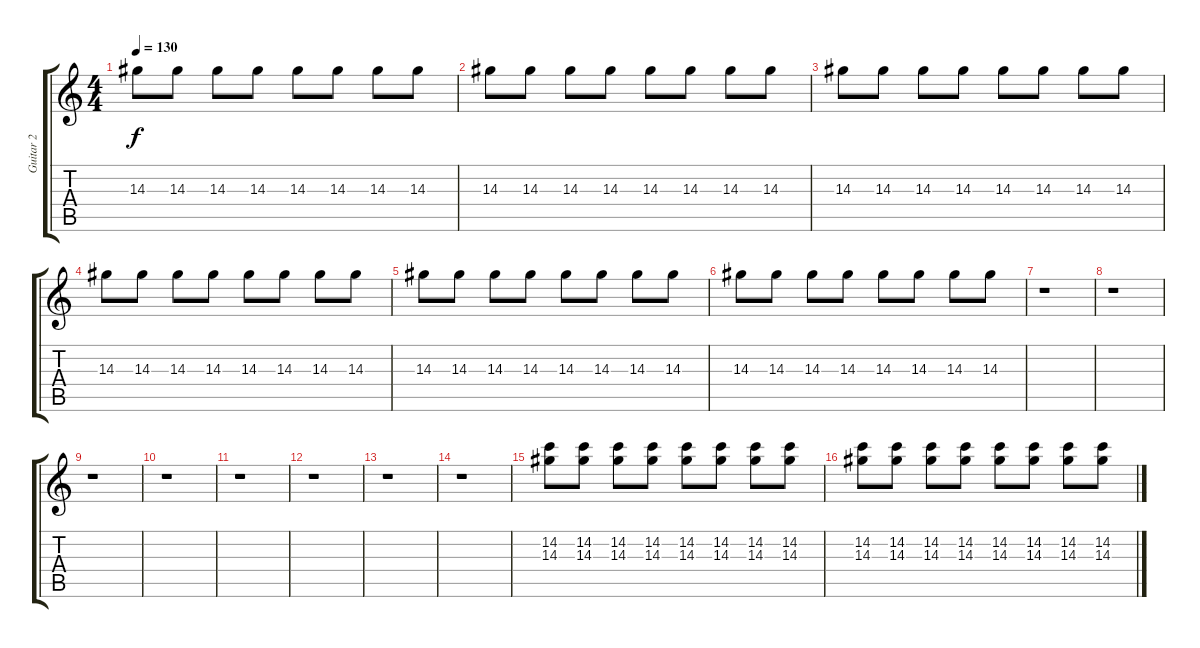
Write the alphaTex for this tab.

\track ("Guitar 2" "Guitar 2") {instrument distortionguitar}
\staff {score tabs}
\tuning (Eb4 Bb3 Gb3 Db3 Ab2 Eb2) {hide}
\ts (4 4)
\tempo 130
\clef g2
\ks c
14.3.8{dy f} 14.3.8 14.3.8 14.3.8 14.3.8 14.3.8 14.3.8 14.3.8 |
14.3.8 14.3.8 14.3.8 14.3.8 14.3.8 14.3.8 14.3.8 14.3.8 |
14.3.8 14.3.8 14.3.8 14.3.8 14.3.8 14.3.8 14.3.8 14.3.8 |
14.3.8 14.3.8 14.3.8 14.3.8 14.3.8 14.3.8 14.3.8 14.3.8 |
14.3.8 14.3.8 14.3.8 14.3.8 14.3.8 14.3.8 14.3.8 14.3.8 |
14.3.8 14.3.8 14.3.8 14.3.8 14.3.8 14.3.8 14.3.8 14.3.8 |
r.1 |
r.1 |
r.1 |
r.1 |
r.1 |
r.1 |
r.1 |
r.1 |
(14.2 14.3).8 (14.2 14.3).8 (14.2 14.3).8 (14.2 14.3).8 (14.2 14.3).8 (14.2 14.3).8 (14.2 14.3).8 (14.2 14.3).8 |
(14.2 14.3).8 (14.2 14.3).8 (14.2 14.3).8 (14.2 14.3).8 (14.2 14.3).8 (14.2 14.3).8 (14.2 14.3).8 (14.2 14.3).8
